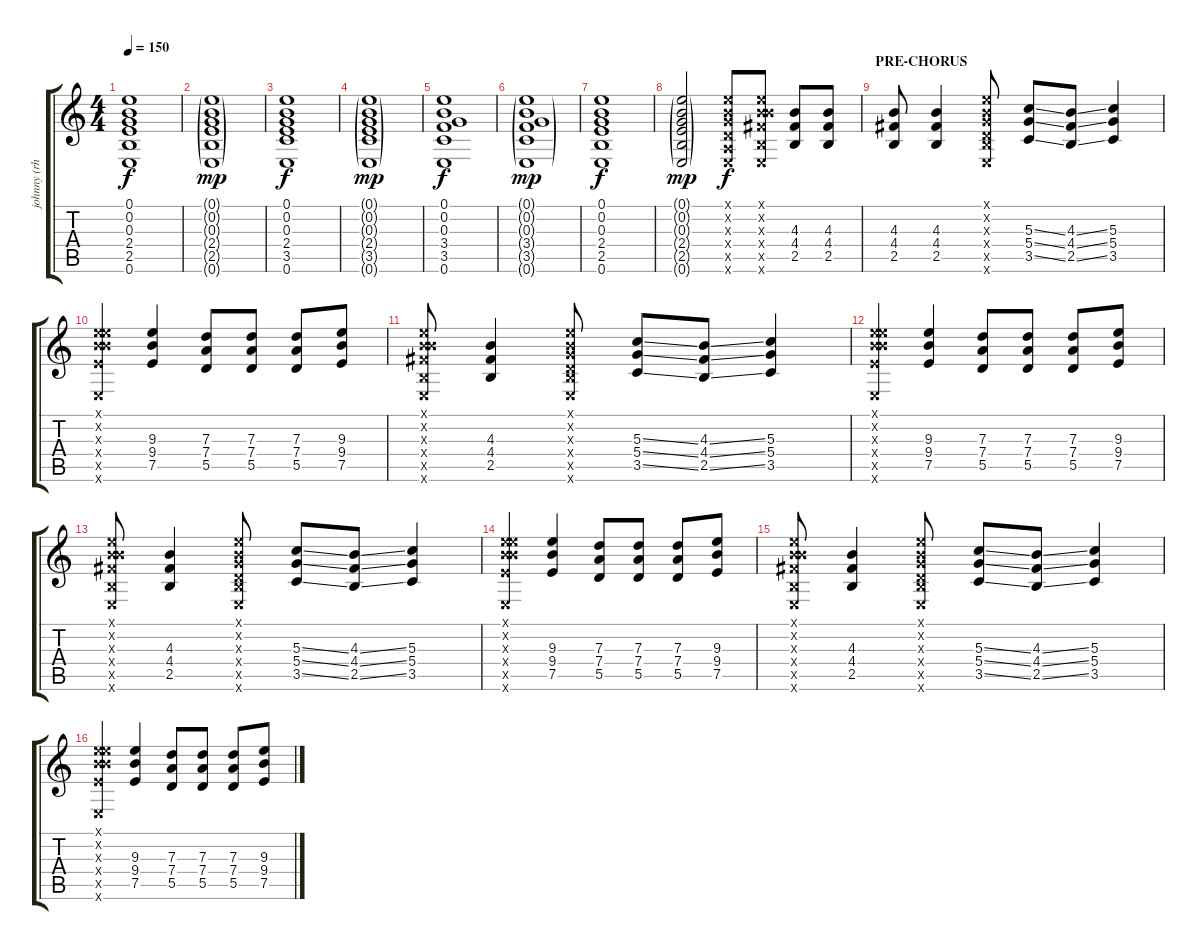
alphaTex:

\track ("johnny (rhythm)" "johnny (rh") {instrument distortionguitar}
\staff {score tabs}
\tuning (E4 B3 G3 D3 A2 E2) {hide}
\ts (4 4)
\tempo 150
\clef g2
\ks c
(0.1 0.2 0.3 2.4 2.5 0.6).1{dy f} |
(0.1{g} 0.2{g} 0.3{g} 2.4{g} 2.5{g} 0.6{g}).1{dy mp} |
(0.1 0.2 0.3 2.4 3.5 0.6).1{dy f} |
(0.1{g} 0.2{g} 0.3{g} 2.4{g} 3.5{g} 0.6{g}).1{dy mp} |
(0.1 0.2 0.3 3.4 3.5 0.6).1{dy f} |
(0.1{g} 0.2{g} 0.3{g} 3.4{g} 3.5{g} 0.6{g}).1{dy mp} |
(0.1 0.2 0.3 2.4 2.5 0.6).1{dy f} |
(0.1{g} 0.2{g} 0.3{g} 2.4{g} 2.5{g} 0.6{g}).2{dy mp} (0.1{x} 0.2{x} 0.3{x} 0.4{x} 0.5{x} 0.6{x}).8{dy f} (0.1{x} 0.2{x} 4.3{x} 4.4{x} 2.5{x} 0.6{x}).8 (4.3 4.4 2.5).8 (4.3 4.4 2.5).8 |
\section ("" "PRE-CHORUS")
(4.3 4.4 2.5).8 (4.3 4.4 2.5).4 (0.1{x} 0.2{x} 0.3{x} 0.4{x} 2.5{x} 0.6{x}).8 (5.3{ss} 5.4{ss} 3.5{ss}).8 (4.3{ss} 4.4{ss} 2.5{ss}).8 (5.3 5.4 3.5).4 |
(0.1{x} 0.2{x} 9.3{x} 9.4{x} 7.5{x} 0.6{x}).4 (9.3 9.4 7.5).4 (7.3 7.4 5.5).8 (7.3 7.4 5.5).8 (7.3 7.4 5.5).8 (9.3 9.4 7.5).8 |
(0.1{x} 0.2{x} 4.3{x} 4.4{x} 2.5{x} 0.6{x}).8 (4.3 4.4 2.5).4 (0.1{x} 0.2{x} 0.3{x} 0.4{x} 2.5{x} 0.6{x}).8 (5.3{ss} 5.4{ss} 3.5{ss}).8 (4.3{ss} 4.4{ss} 2.5{ss}).8 (5.3 5.4 3.5).4 |
(0.1{x} 0.2{x} 9.3{x} 9.4{x} 7.5{x} 0.6{x}).4 (9.3 9.4 7.5).4 (7.3 7.4 5.5).8 (7.3 7.4 5.5).8 (7.3 7.4 5.5).8 (9.3 9.4 7.5).8 |
(0.1{x} 0.2{x} 4.3{x} 4.4{x} 2.5{x} 0.6{x}).8 (4.3 4.4 2.5).4 (0.1{x} 0.2{x} 0.3{x} 0.4{x} 2.5{x} 0.6{x}).8 (5.3{ss} 5.4{ss} 3.5{ss}).8 (4.3{ss} 4.4{ss} 2.5{ss}).8 (5.3 5.4 3.5).4 |
(0.1{x} 0.2{x} 9.3{x} 9.4{x} 7.5{x} 0.6{x}).4 (9.3 9.4 7.5).4 (7.3 7.4 5.5).8 (7.3 7.4 5.5).8 (7.3 7.4 5.5).8 (9.3 9.4 7.5).8 |
(0.1{x} 0.2{x} 4.3{x} 4.4{x} 2.5{x} 0.6{x}).8 (4.3 4.4 2.5).4 (0.1{x} 0.2{x} 0.3{x} 0.4{x} 2.5{x} 0.6{x}).8 (5.3{ss} 5.4{ss} 3.5{ss}).8 (4.3{ss} 4.4{ss} 2.5{ss}).8 (5.3 5.4 3.5).4 |
(0.1{x} 0.2{x} 9.3{x} 9.4{x} 7.5{x} 0.6{x}).4 (9.3 9.4 7.5).4 (7.3 7.4 5.5).8 (7.3 7.4 5.5).8 (7.3 7.4 5.5).8 (9.3 9.4 7.5).8
